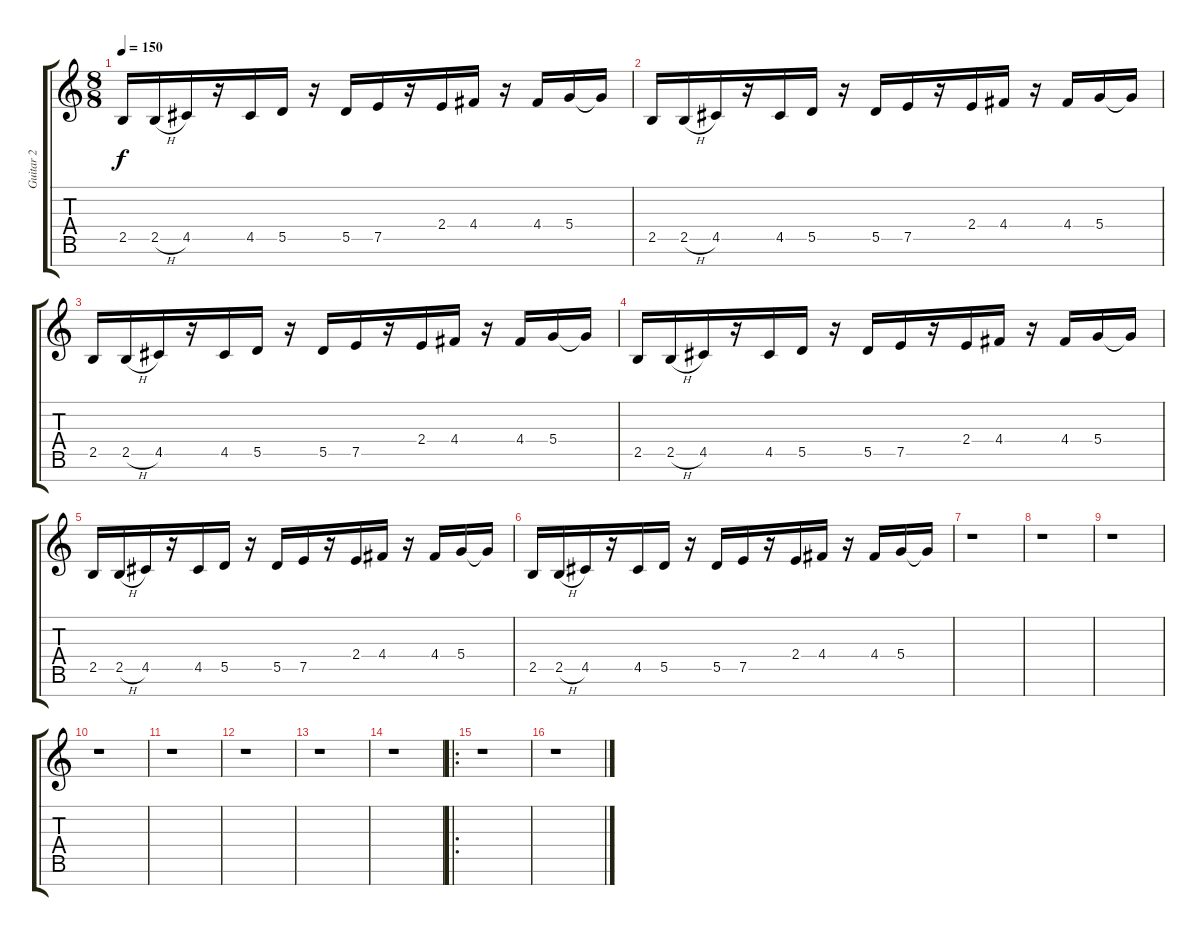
\track ("Guitar 2" "Guitar 2") {instrument overdrivenguitar}
\staff {score tabs}
\tuning (E4 B3 G3 D3 A2 E2 B1) {hide}
\ts (8 8)
\tempo 150
\clef g2
\ks c
2.5.16{dy f volume 8} 2.5{h}.16 4.5.16 r.16 4.5.16 5.5.16 r.16 5.5.16 7.5.16 r.16 2.4.16 4.4.16 r.16 4.4.16 5.4.16 5.4{t}.16 |
2.5.16 2.5{h}.16 4.5.16 r.16 4.5.16 5.5.16 r.16 5.5.16 7.5.16 r.16 2.4.16 4.4.16 r.16 4.4.16 5.4.16 5.4{t}.16 |
2.5.16 2.5{h}.16 4.5.16 r.16 4.5.16 5.5.16 r.16 5.5.16 7.5.16 r.16 2.4.16 4.4.16 r.16 4.4.16 5.4.16 5.4{t}.16 |
2.5.16 2.5{h}.16 4.5.16 r.16 4.5.16 5.5.16 r.16 5.5.16 7.5.16 r.16 2.4.16 4.4.16 r.16 4.4.16 5.4.16 5.4{t}.16 |
2.5.16 2.5{h}.16 4.5.16 r.16 4.5.16 5.5.16 r.16 5.5.16 7.5.16 r.16 2.4.16 4.4.16 r.16 4.4.16 5.4.16 5.4{t}.16 |
2.5.16 2.5{h}.16 4.5.16 r.16 4.5.16 5.5.16 r.16 5.5.16 7.5.16 r.16 2.4.16 4.4.16 r.16 4.4.16 5.4.16 5.4{t}.16 |
r.1 |
r.1 |
r.1 |
r.1 |
r.1 |
r.1 |
r.1 |
r.1 |
\ro
r.1 |
r.1
